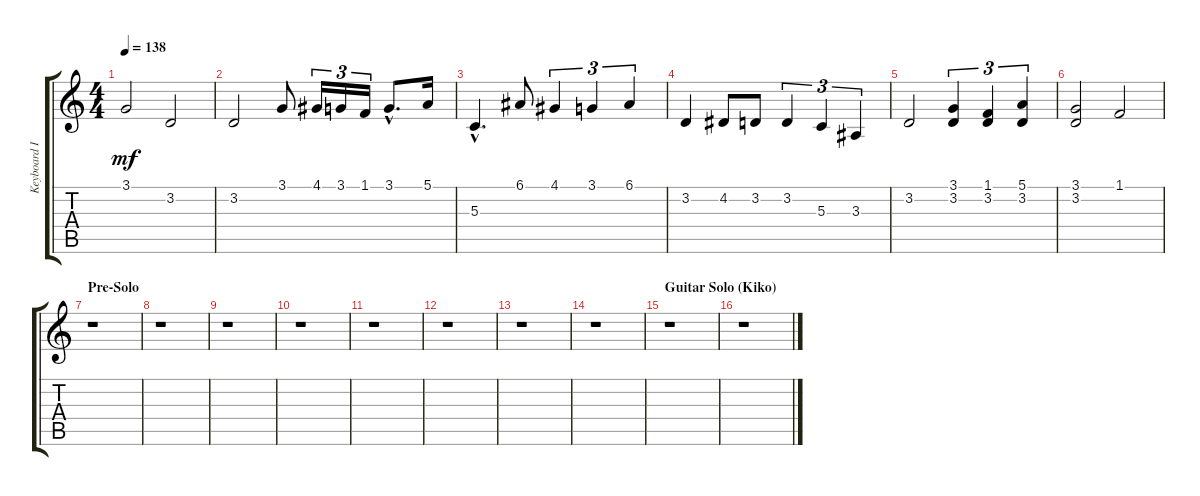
\track ("Keyboard III" "Keyboard I") {instrument brasssection}
\staff {score tabs}
\tuning (E4 B3 G3 D3 A2 E2) {hide}
\ts (4 4)
\tempo 138
\clef g2
\ks c
3.1.2{dy mf volume 10 instrument viola} 3.2.2 |
3.2.2{volume 10 instrument viola} 3.1.8 4.1.16{tu (3 2)} 3.1.16{tu (3 2)} 1.1.16{tu (3 2)} 3.1{hac}.8{d} 5.1.16 |
5.3{hac}.4{d volume 10 instrument viola} 6.1.8 4.1.4{tu (3 2)} 3.1.4{tu (3 2)} 6.1.4{tu (3 2)} |
3.2.4{instrument viola} 4.2.8 3.2.8 3.2.4{tu (3 2)} 5.3.4{tu (3 2)} 3.3.4{tu (3 2)} |
3.2.2{volume 10 instrument viola} (3.1 3.2).4{tu (3 2)} (1.1 3.2).4{tu (3 2)} (5.1 3.2).4{tu (3 2)} |
(3.1 3.2).2{volume 10 instrument viola} 1.1.2 |
\section ("" "Pre-Solo")
r.1{instrument brasssection} |
r.1 |
r.1 |
r.1 |
r.1 |
r.1 |
r.1 |
r.1 |
\section ("" "Guitar Solo (Kiko)")
r.1 |
r.1
